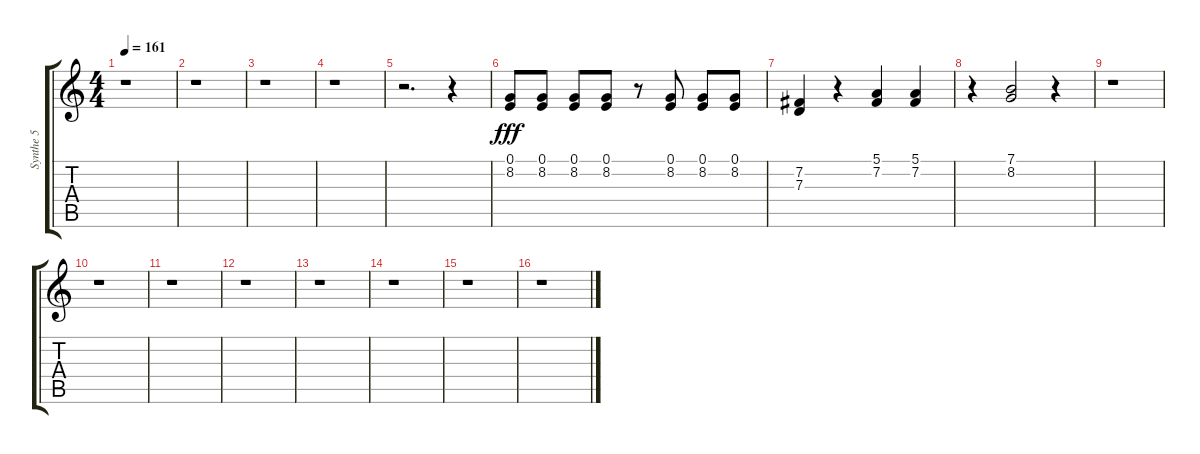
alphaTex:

\track ("Synthe 5" "Synthe 5") {instrument lead2sawtooth}
\staff {score tabs}
\tuning (E4 B3 G3 D3 A2 E2) {hide}
\ts (4 4)
\tempo 161
\clef g2
\ks c
r.1{dy fff} |
r.1 |
r.1 |
r.1 |
r.2{d} r.4 |
(0.1 8.2).8 (0.1 8.2).8 (0.1 8.2).8 (0.1 8.2).8 r.8 (0.1 8.2).8 (0.1 8.2).8 (0.1 8.2).8 |
(7.2 7.3).4 r.4 (5.1 7.2).4 (5.1 7.2).4 |
r.4 (7.1 8.2).2 r.4 |
r.1 |
r.1 |
r.1 |
r.1 |
r.1 |
r.1 |
r.1 |
r.1
